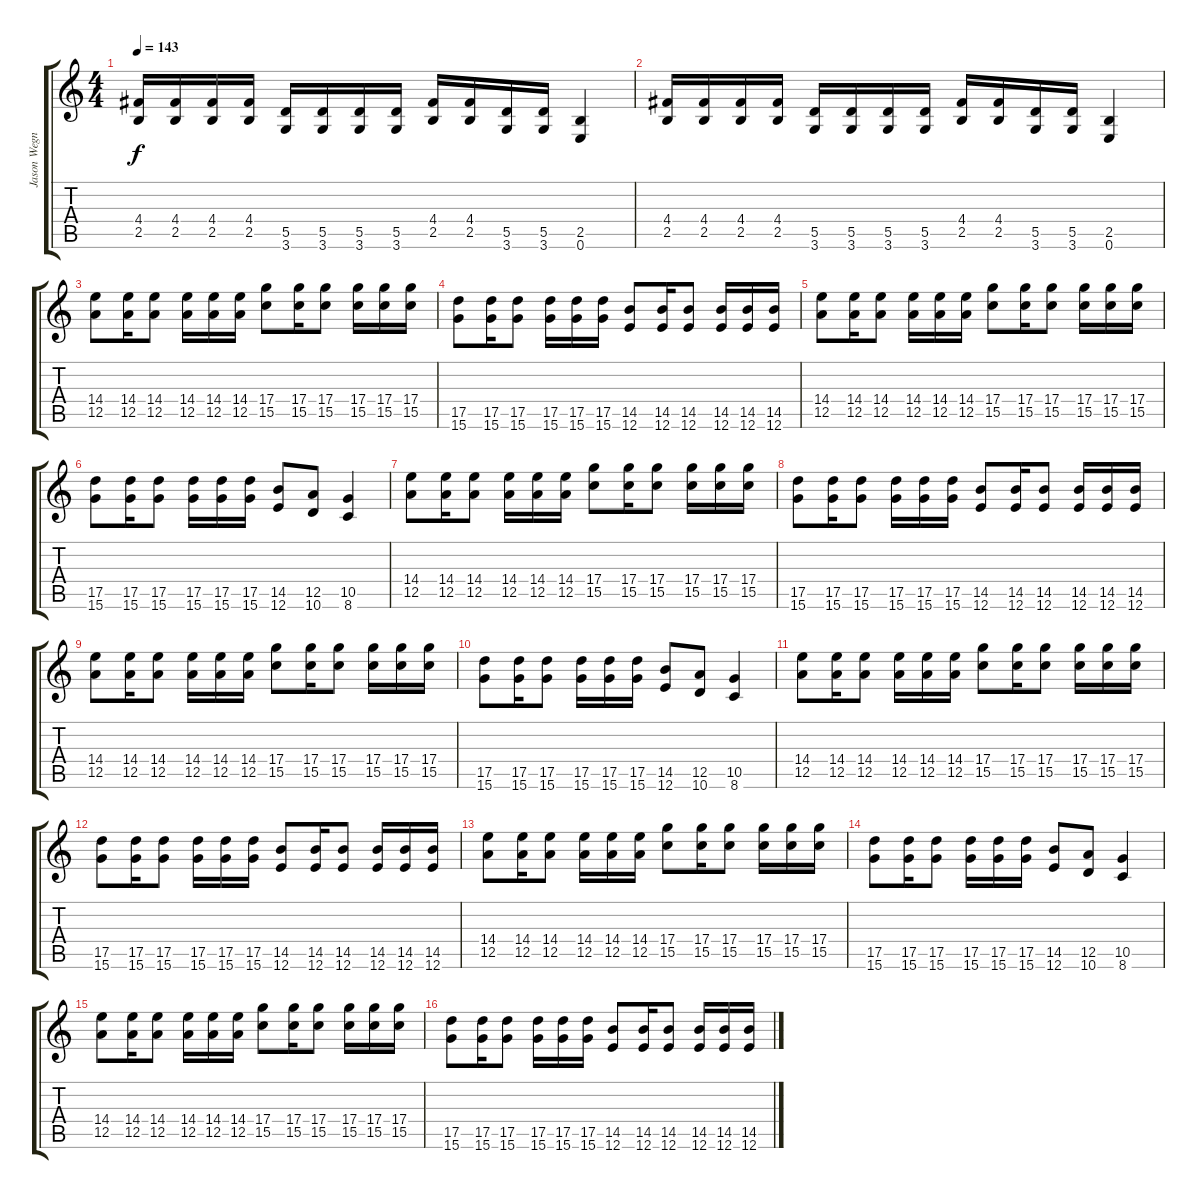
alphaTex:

\track ("Jason Wegner" "Jason Wegn") {instrument distortionguitar}
\staff {score tabs}
\tuning (E4 B3 G3 D3 A2 E2) {hide}
\ts (4 4)
\tempo 143
\clef g2
\ks c
(4.4 2.5).16{dy f} (4.4 2.5).16 (4.4 2.5).16 (4.4 2.5).16 (5.5 3.6).16 (5.5 3.6).16 (5.5 3.6).16 (5.5 3.6).16 (4.4 2.5).16 (4.4 2.5).16 (5.5 3.6).16 (5.5 3.6).16 (2.5 0.6).4 |
(4.4 2.5).16 (4.4 2.5).16 (4.4 2.5).16 (4.4 2.5).16 (5.5 3.6).16 (5.5 3.6).16 (5.5 3.6).16 (5.5 3.6).16 (4.4 2.5).16 (4.4 2.5).16 (5.5 3.6).16 (5.5 3.6).16 (2.5 0.6).4 |
(14.4 12.5).8 (14.4 12.5).16 (14.4 12.5).8 (14.4 12.5).16 (14.4 12.5).16 (14.4 12.5).16 (17.4 15.5).8 (17.4 15.5).16 (17.4 15.5).8 (17.4 15.5).16 (17.4 15.5).16 (17.4 15.5).16 |
(17.5 15.6).8 (17.5 15.6).16 (17.5 15.6).8 (17.5 15.6).16 (17.5 15.6).16 (17.5 15.6).16 (14.5 12.6).8 (14.5 12.6).16 (14.5 12.6).8 (14.5 12.6).16 (14.5 12.6).16 (14.5 12.6).16 |
(14.4 12.5).8 (14.4 12.5).16 (14.4 12.5).8 (14.4 12.5).16 (14.4 12.5).16 (14.4 12.5).16 (17.4 15.5).8 (17.4 15.5).16 (17.4 15.5).8 (17.4 15.5).16 (17.4 15.5).16 (17.4 15.5).16 |
(17.5 15.6).8 (17.5 15.6).16 (17.5 15.6).8 (17.5 15.6).16 (17.5 15.6).16 (17.5 15.6).16 (14.5 12.6).8 (12.5 10.6).8 (10.5 8.6).4 |
(14.4 12.5).8 (14.4 12.5).16 (14.4 12.5).8 (14.4 12.5).16 (14.4 12.5).16 (14.4 12.5).16 (17.4 15.5).8 (17.4 15.5).16 (17.4 15.5).8 (17.4 15.5).16 (17.4 15.5).16 (17.4 15.5).16 |
(17.5 15.6).8 (17.5 15.6).16 (17.5 15.6).8 (17.5 15.6).16 (17.5 15.6).16 (17.5 15.6).16 (14.5 12.6).8 (14.5 12.6).16 (14.5 12.6).8 (14.5 12.6).16 (14.5 12.6).16 (14.5 12.6).16 |
(14.4 12.5).8 (14.4 12.5).16 (14.4 12.5).8 (14.4 12.5).16 (14.4 12.5).16 (14.4 12.5).16 (17.4 15.5).8 (17.4 15.5).16 (17.4 15.5).8 (17.4 15.5).16 (17.4 15.5).16 (17.4 15.5).16 |
(17.5 15.6).8 (17.5 15.6).16 (17.5 15.6).8 (17.5 15.6).16 (17.5 15.6).16 (17.5 15.6).16 (14.5 12.6).8 (12.5 10.6).8 (10.5 8.6).4 |
(14.4 12.5).8 (14.4 12.5).16 (14.4 12.5).8 (14.4 12.5).16 (14.4 12.5).16 (14.4 12.5).16 (17.4 15.5).8 (17.4 15.5).16 (17.4 15.5).8 (17.4 15.5).16 (17.4 15.5).16 (17.4 15.5).16 |
(17.5 15.6).8 (17.5 15.6).16 (17.5 15.6).8 (17.5 15.6).16 (17.5 15.6).16 (17.5 15.6).16 (14.5 12.6).8 (14.5 12.6).16 (14.5 12.6).8 (14.5 12.6).16 (14.5 12.6).16 (14.5 12.6).16 |
(14.4 12.5).8 (14.4 12.5).16 (14.4 12.5).8 (14.4 12.5).16 (14.4 12.5).16 (14.4 12.5).16 (17.4 15.5).8 (17.4 15.5).16 (17.4 15.5).8 (17.4 15.5).16 (17.4 15.5).16 (17.4 15.5).16 |
(17.5 15.6).8 (17.5 15.6).16 (17.5 15.6).8 (17.5 15.6).16 (17.5 15.6).16 (17.5 15.6).16 (14.5 12.6).8 (12.5 10.6).8 (10.5 8.6).4 |
(14.4 12.5).8 (14.4 12.5).16 (14.4 12.5).8 (14.4 12.5).16 (14.4 12.5).16 (14.4 12.5).16 (17.4 15.5).8 (17.4 15.5).16 (17.4 15.5).8 (17.4 15.5).16 (17.4 15.5).16 (17.4 15.5).16 |
(17.5 15.6).8 (17.5 15.6).16 (17.5 15.6).8 (17.5 15.6).16 (17.5 15.6).16 (17.5 15.6).16 (14.5 12.6).8 (14.5 12.6).16 (14.5 12.6).8 (14.5 12.6).16 (14.5 12.6).16 (14.5 12.6).16
